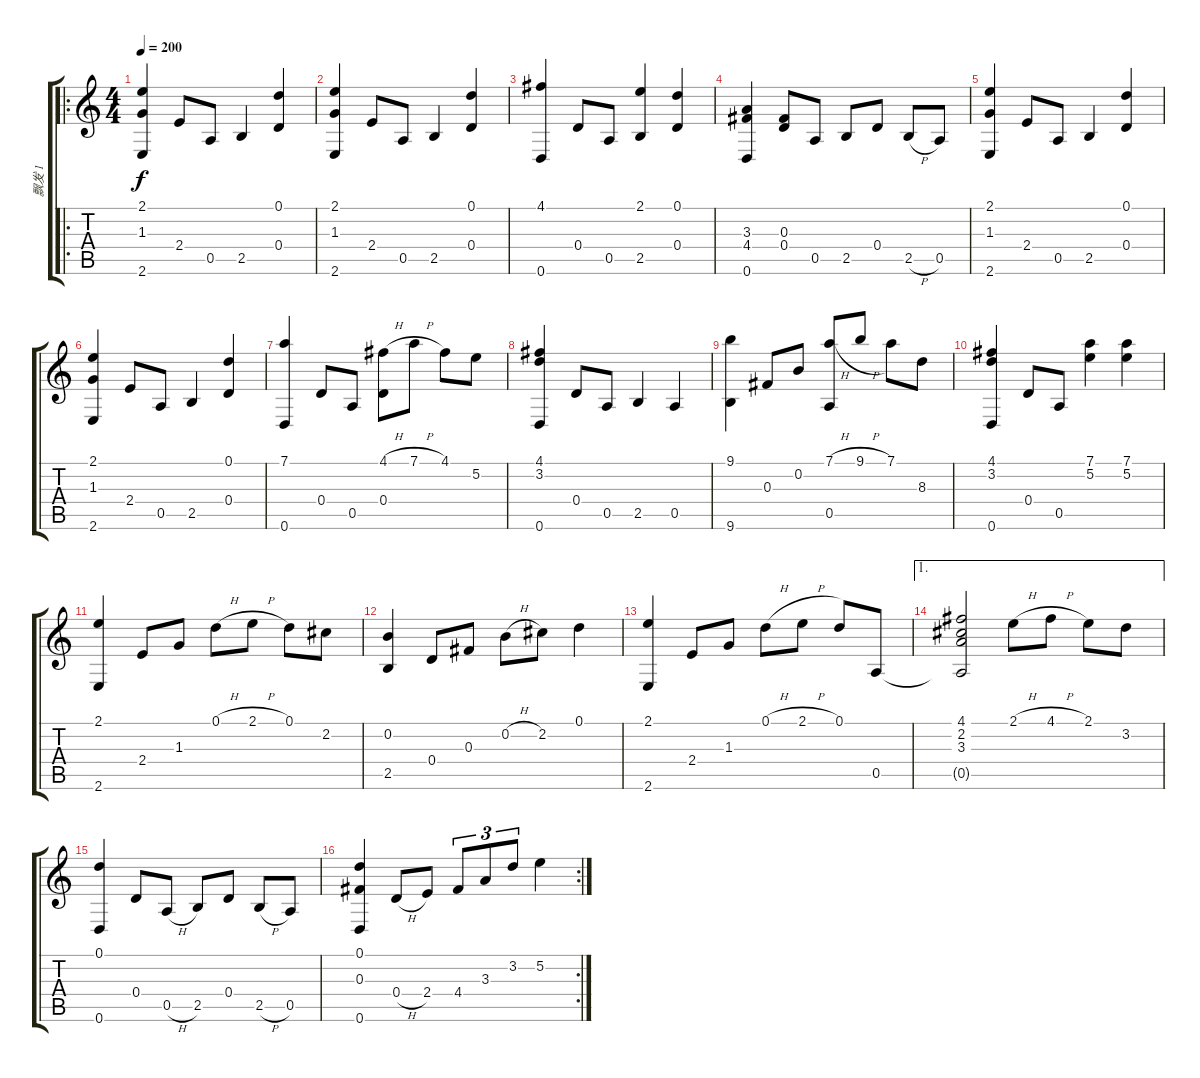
\track ("飘发 1" "飘发 1") {instrument acousticguitarnylon}
\staff {score tabs}
\tuning (D4 B3 Gb3 D3 A2 D2) {hide}
\ro
\ts (4 4)
\tempo 200
\clef g2
\ks c
(2.1 1.3 2.6).4{dy f} 2.4.8 0.5.8 2.5.4 (0.1 0.4).4 |
(2.1 1.3 2.6).4 2.4.8 0.5.8 2.5.4 (0.1 0.4).4 |
(4.1 0.6).4 0.4.8 0.5.8 (2.1 2.5).4 (0.1 0.4).4 |
(3.3 4.4 0.6).4 (0.3 0.4).8 0.5.8 2.5.8 0.4.8 2.5{h}.8 0.5.8 |
(2.1 1.3 2.6).4 2.4.8 0.5.8 2.5.4 (0.1 0.4).4 |
(2.1 1.3 2.6).4 2.4.8 0.5.8 2.5.4 (0.1 0.4).4 |
(7.1 0.6).4 0.4.8 0.5.8 (4.1{h} 0.4).8 7.1{h}.8 4.1.8 5.2.8 |
(4.1 3.2 0.6).4 0.4.8 0.5.8 2.5.4 0.5.4 |
(9.1 9.6).4 0.3.8 0.2.8 (7.1{h} 0.5).8 9.1{h}.8 7.1.8 8.3.8 |
(4.1 3.2 0.6).4 0.4.8 0.5.8 (7.1 5.2).4 (7.1 5.2).4 |
(2.1 2.6).4 2.4.8 1.3.8 0.1{h}.8 2.1{h}.8 0.1.8 2.2.8 |
(0.2 2.5).4 0.4.8 0.3.8 0.2{h}.8 2.2.8 0.1.4 |
(2.1 2.6).4 2.4.8 1.3.8 0.1{h}.8 2.1{h}.8 0.1.8 0.5.8 |
\ae 1
(4.1 2.2 3.3 0.5{t}).2 2.1{h}.8 4.1{h}.8 2.1.8 3.2.8 |
(0.1 0.6).4 0.4.8 0.5{h}.8 2.5.8 0.4.8 2.5{h}.8 0.5.8 |
\rc 2
(0.1 0.3 0.6).4 0.4{h}.8 2.4.8 4.4.8{tu (3 2)} 3.3.8{tu (3 2)} 3.2.8{tu (3 2)} 5.2.4
